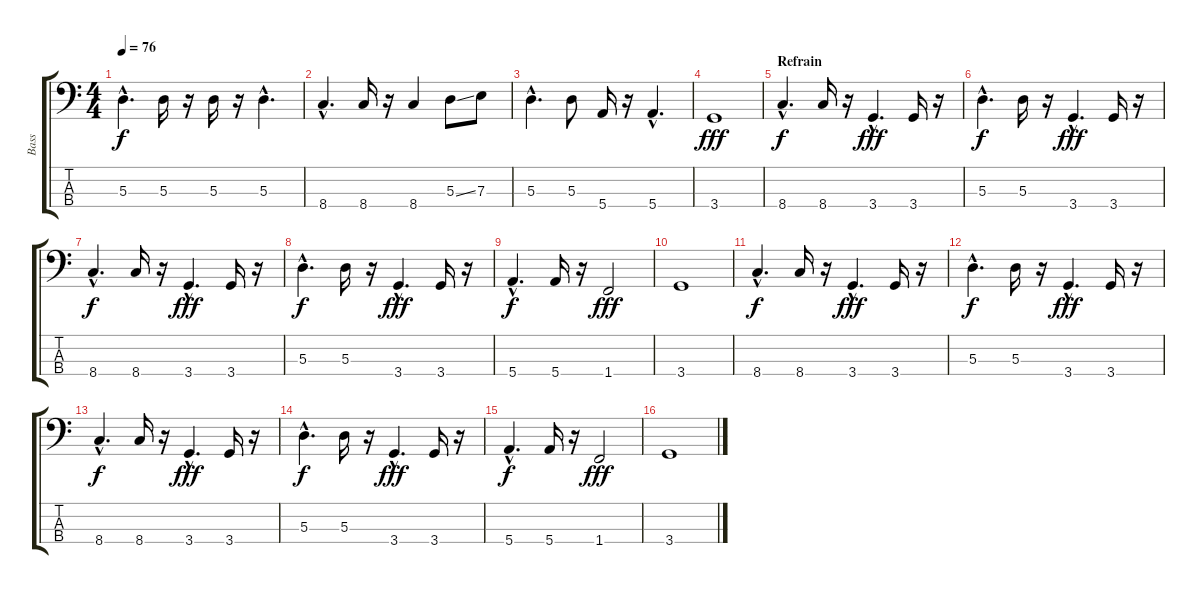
\track ("Bass" "Bass") {instrument electricbasspick}
\staff {score tabs}
\tuning (G2 D2 A1 E1) {hide}
\ts (4 4)
\tempo 76
\clef f4
\ks c
5.3{hac}.4{d dy f} 5.3.16 r.16 5.3.16 r.16 5.3{hac}.4{d} |
8.4{hac}.4{d} 8.4.16 r.16 8.4.4 5.3{ss}.8 7.3.8 |
5.3{hac}.4{d} 5.3.8 5.4.16 r.16 5.4{hac}.4{d} |
3.4.1{dy fff} |
\section ("" "Refrain")
8.4{hac}.4{d dy f} 8.4.16 r.16 3.4{hac}.4{d dy fff} 3.4.16 r.16 |
5.3{hac}.4{d dy f} 5.3.16 r.16 3.4{hac}.4{d dy fff} 3.4.16 r.16 |
8.4{hac}.4{d dy f} 8.4.16 r.16 3.4{hac}.4{d dy fff} 3.4.16 r.16 |
5.3{hac}.4{d dy f} 5.3.16 r.16 3.4{hac}.4{d dy fff} 3.4.16 r.16 |
5.4{hac}.4{d dy f} 5.4.16 r.16 1.4.2{dy fff} |
3.4.1 |
8.4{hac}.4{d dy f} 8.4.16 r.16 3.4{hac}.4{d dy fff} 3.4.16 r.16 |
5.3{hac}.4{d dy f} 5.3.16 r.16 3.4{hac}.4{d dy fff} 3.4.16 r.16 |
8.4{hac}.4{d dy f} 8.4.16 r.16 3.4{hac}.4{d dy fff} 3.4.16 r.16 |
5.3{hac}.4{d dy f} 5.3.16 r.16 3.4{hac}.4{d dy fff} 3.4.16 r.16 |
5.4{hac}.4{d dy f} 5.4.16 r.16 1.4.2{dy fff} |
3.4.1
